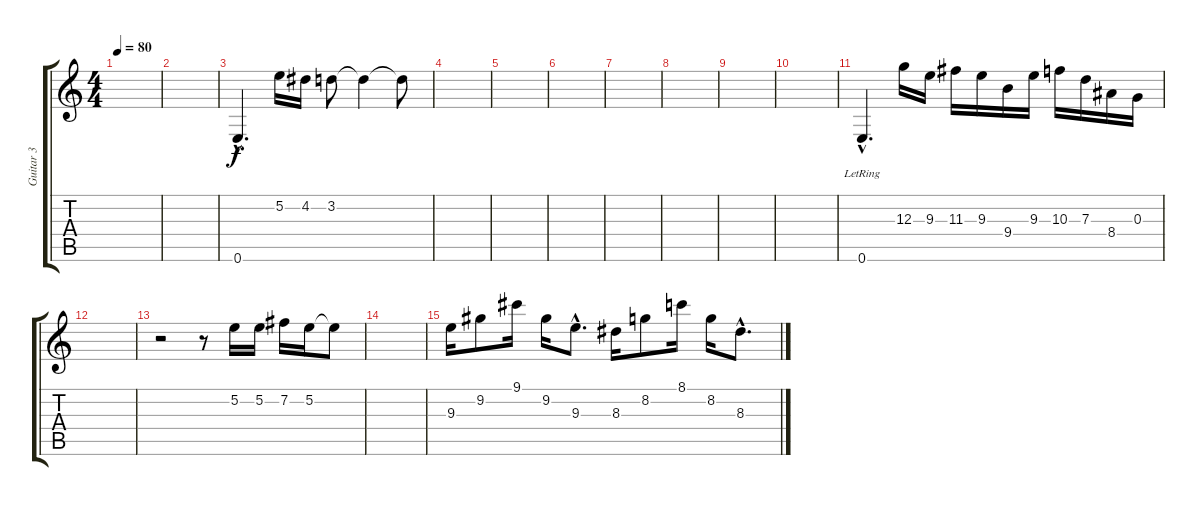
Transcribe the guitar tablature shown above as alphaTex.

\track ("Guitar 3" "Guitar 3") {instrument overdrivenguitar}
\staff {score tabs}
\tuning (E4 B3 G3 D3 A2 E2) {hide}
\ts (4 4)
\tempo 80
\clef g2
\ks c
|
|
0.6{hac}.4{d} 5.2.16 4.2.16 3.2.8 3.2{t}.4 3.2{t}.8 |
|
|
|
|
|
|
|
0.6{hac lr}.4{d} 12.3.16 9.3.16 11.3.16 9.3.16 9.4.16 9.3.16 10.3.16 7.3.16 8.4.16 0.3.16 |
|
r.2 r.8 5.2.16 5.2.16 7.2.16 5.2.16 5.2{t}.8 |
|
9.3.16 9.2.8 9.1.16 9.2.16 9.3{hac}.8{d} 8.3.16 8.2.8 8.1.16 8.2.16 8.3{hac}.8{d}
